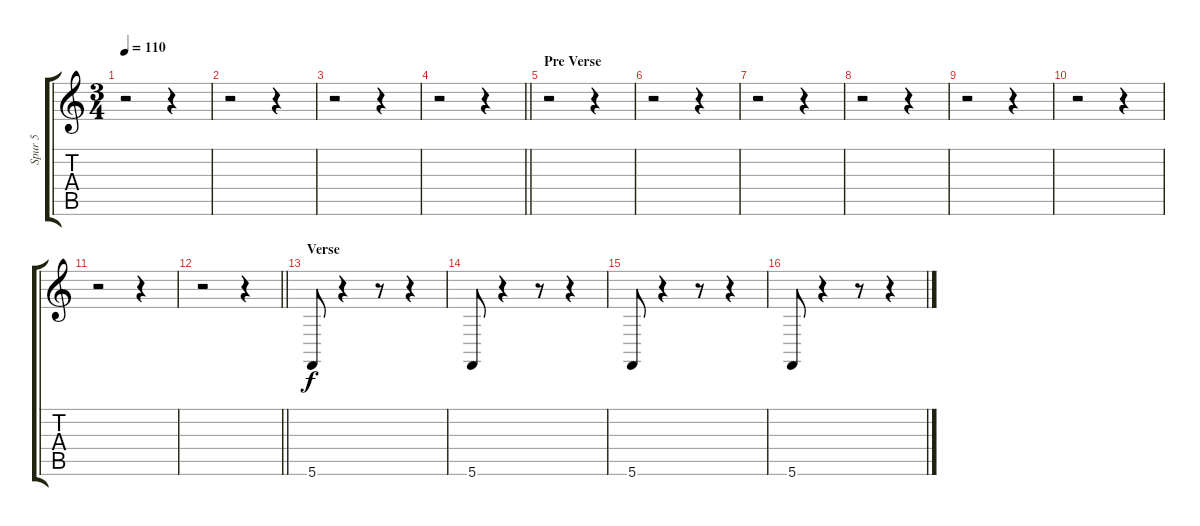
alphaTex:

\track ("Spur 5" "Spur 5") {instrument tuba}
\staff {score tabs}
\tuning (D4 A3 F3 C3 G2 C2) {hide}
\ts (3 4)
\tempo 110
\clef g2
\ks c
r.2{dy f} r.4 |
r.2 r.4 |
r.2 r.4 |
\barLineRight lightlight
r.2 r.4 |
\section ("" "Pre Verse")
r.2 r.4 |
r.2 r.4 |
r.2 r.4 |
r.2 r.4 |
r.2 r.4 |
r.2 r.4 |
r.2 r.4 |
\barLineRight lightlight
r.2 r.4 |
\section ("" "Verse")
5.6.8 r.4 r.8 r.4 |
5.6.8 r.4 r.8 r.4 |
5.6.8 r.4 r.8 r.4 |
5.6.8 r.4 r.8 r.4
